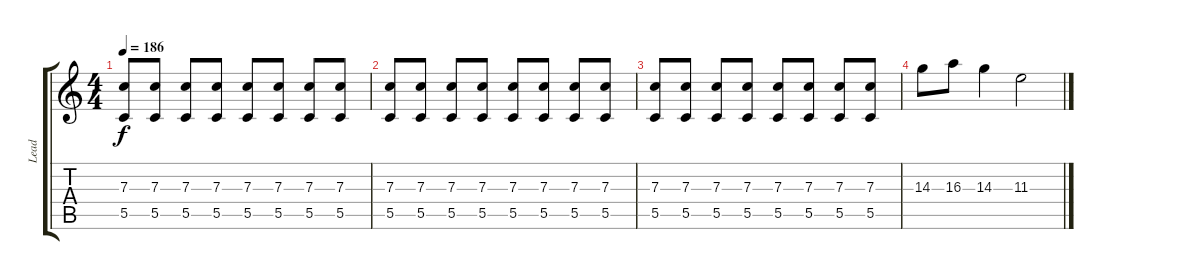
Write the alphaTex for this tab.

\track ("Lead" "Lead") {instrument overdrivenguitar}
\staff {score tabs}
\tuning (D4 A3 F3 C3 G2 C2) {hide}
\ts (4 4)
\tempo 186
\clef g2
\ks c
(7.3 5.5).8{dy f} (7.3 5.5).8 (7.3 5.5).8 (7.3 5.5).8 (7.3 5.5).8 (7.3 5.5).8 (7.3 5.5).8 (7.3 5.5).8 |
(7.3 5.5).8 (7.3 5.5).8 (7.3 5.5).8 (7.3 5.5).8 (7.3 5.5).8 (7.3 5.5).8 (7.3 5.5).8 (7.3 5.5).8 |
(7.3 5.5).8 (7.3 5.5).8 (7.3 5.5).8 (7.3 5.5).8 (7.3 5.5).8 (7.3 5.5).8 (7.3 5.5).8 (7.3 5.5).8 |
14.3.8 16.3.8 14.3.4 11.3.2
